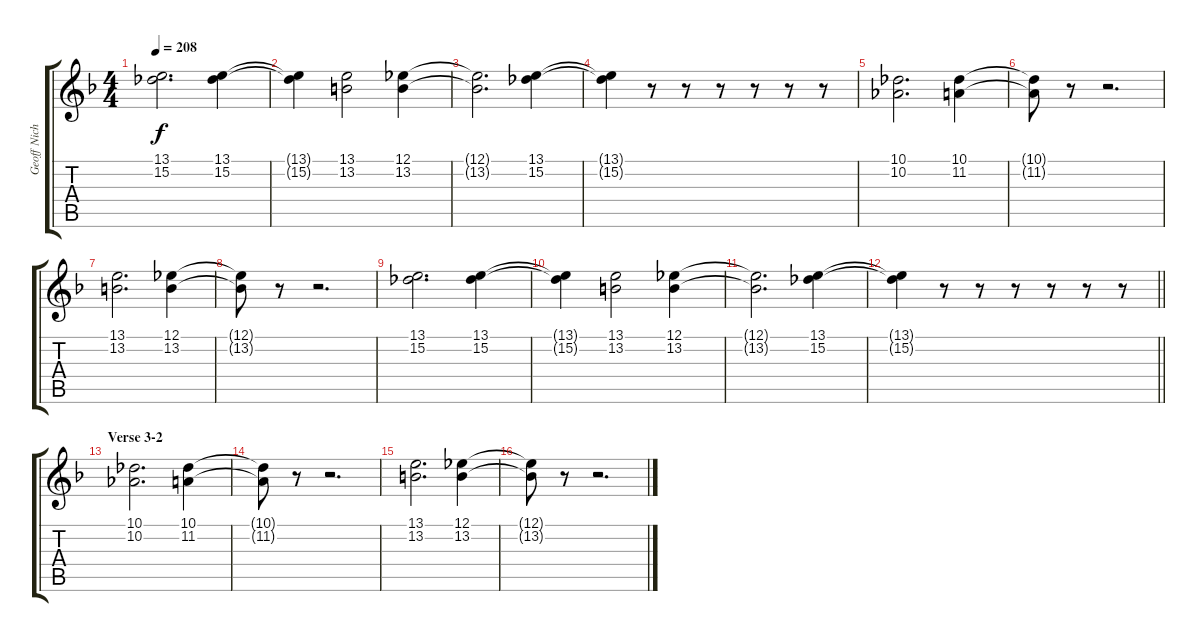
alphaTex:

\track ("Geoff Nichols" "Geoff Nich") {instrument stringensemble1}
\staff {score tabs}
\tuning (Eb4 Bb3 Gb3 Db3 Ab2 Eb2) {hide}
\ts (4 4)
\tempo 208
\clef g2
\ks f
(13.1 15.2).2{d dy f} (13.1 15.2).4 |
(13.1{t} 15.2{t}).4 (13.1 13.2).2 (12.1 13.2).4 |
(12.1{t} 13.2{t}).2{d} (13.1 15.2).4 |
(13.1{t} 15.2{t}).4 r.8 r.8 r.8 r.8 r.8 r.8 |
(10.1 10.2).2{d} (10.1 11.2).4 |
(10.1{t} 11.2{t}).8 r.8 r.2{d} |
(13.1 13.2).2{d} (12.1 13.2).4 |
(12.1{t} 13.2{t}).8 r.8 r.2{d} |
(13.1 15.2).2{d} (13.1 15.2).4 |
(13.1{t} 15.2{t}).4 (13.1 13.2).2 (12.1 13.2).4 |
(12.1{t} 13.2{t}).2{d} (13.1 15.2).4 |
\barLineRight lightlight
(13.1{t} 15.2{t}).4 r.8 r.8 r.8 r.8 r.8 r.8 |
\section ("" "Verse 3-2")
(10.1 10.2).2{d} (10.1 11.2).4 |
(10.1{t} 11.2{t}).8 r.8 r.2{d} |
(13.1 13.2).2{d} (12.1 13.2).4 |
(12.1{t} 13.2{t}).8 r.8 r.2{d}
